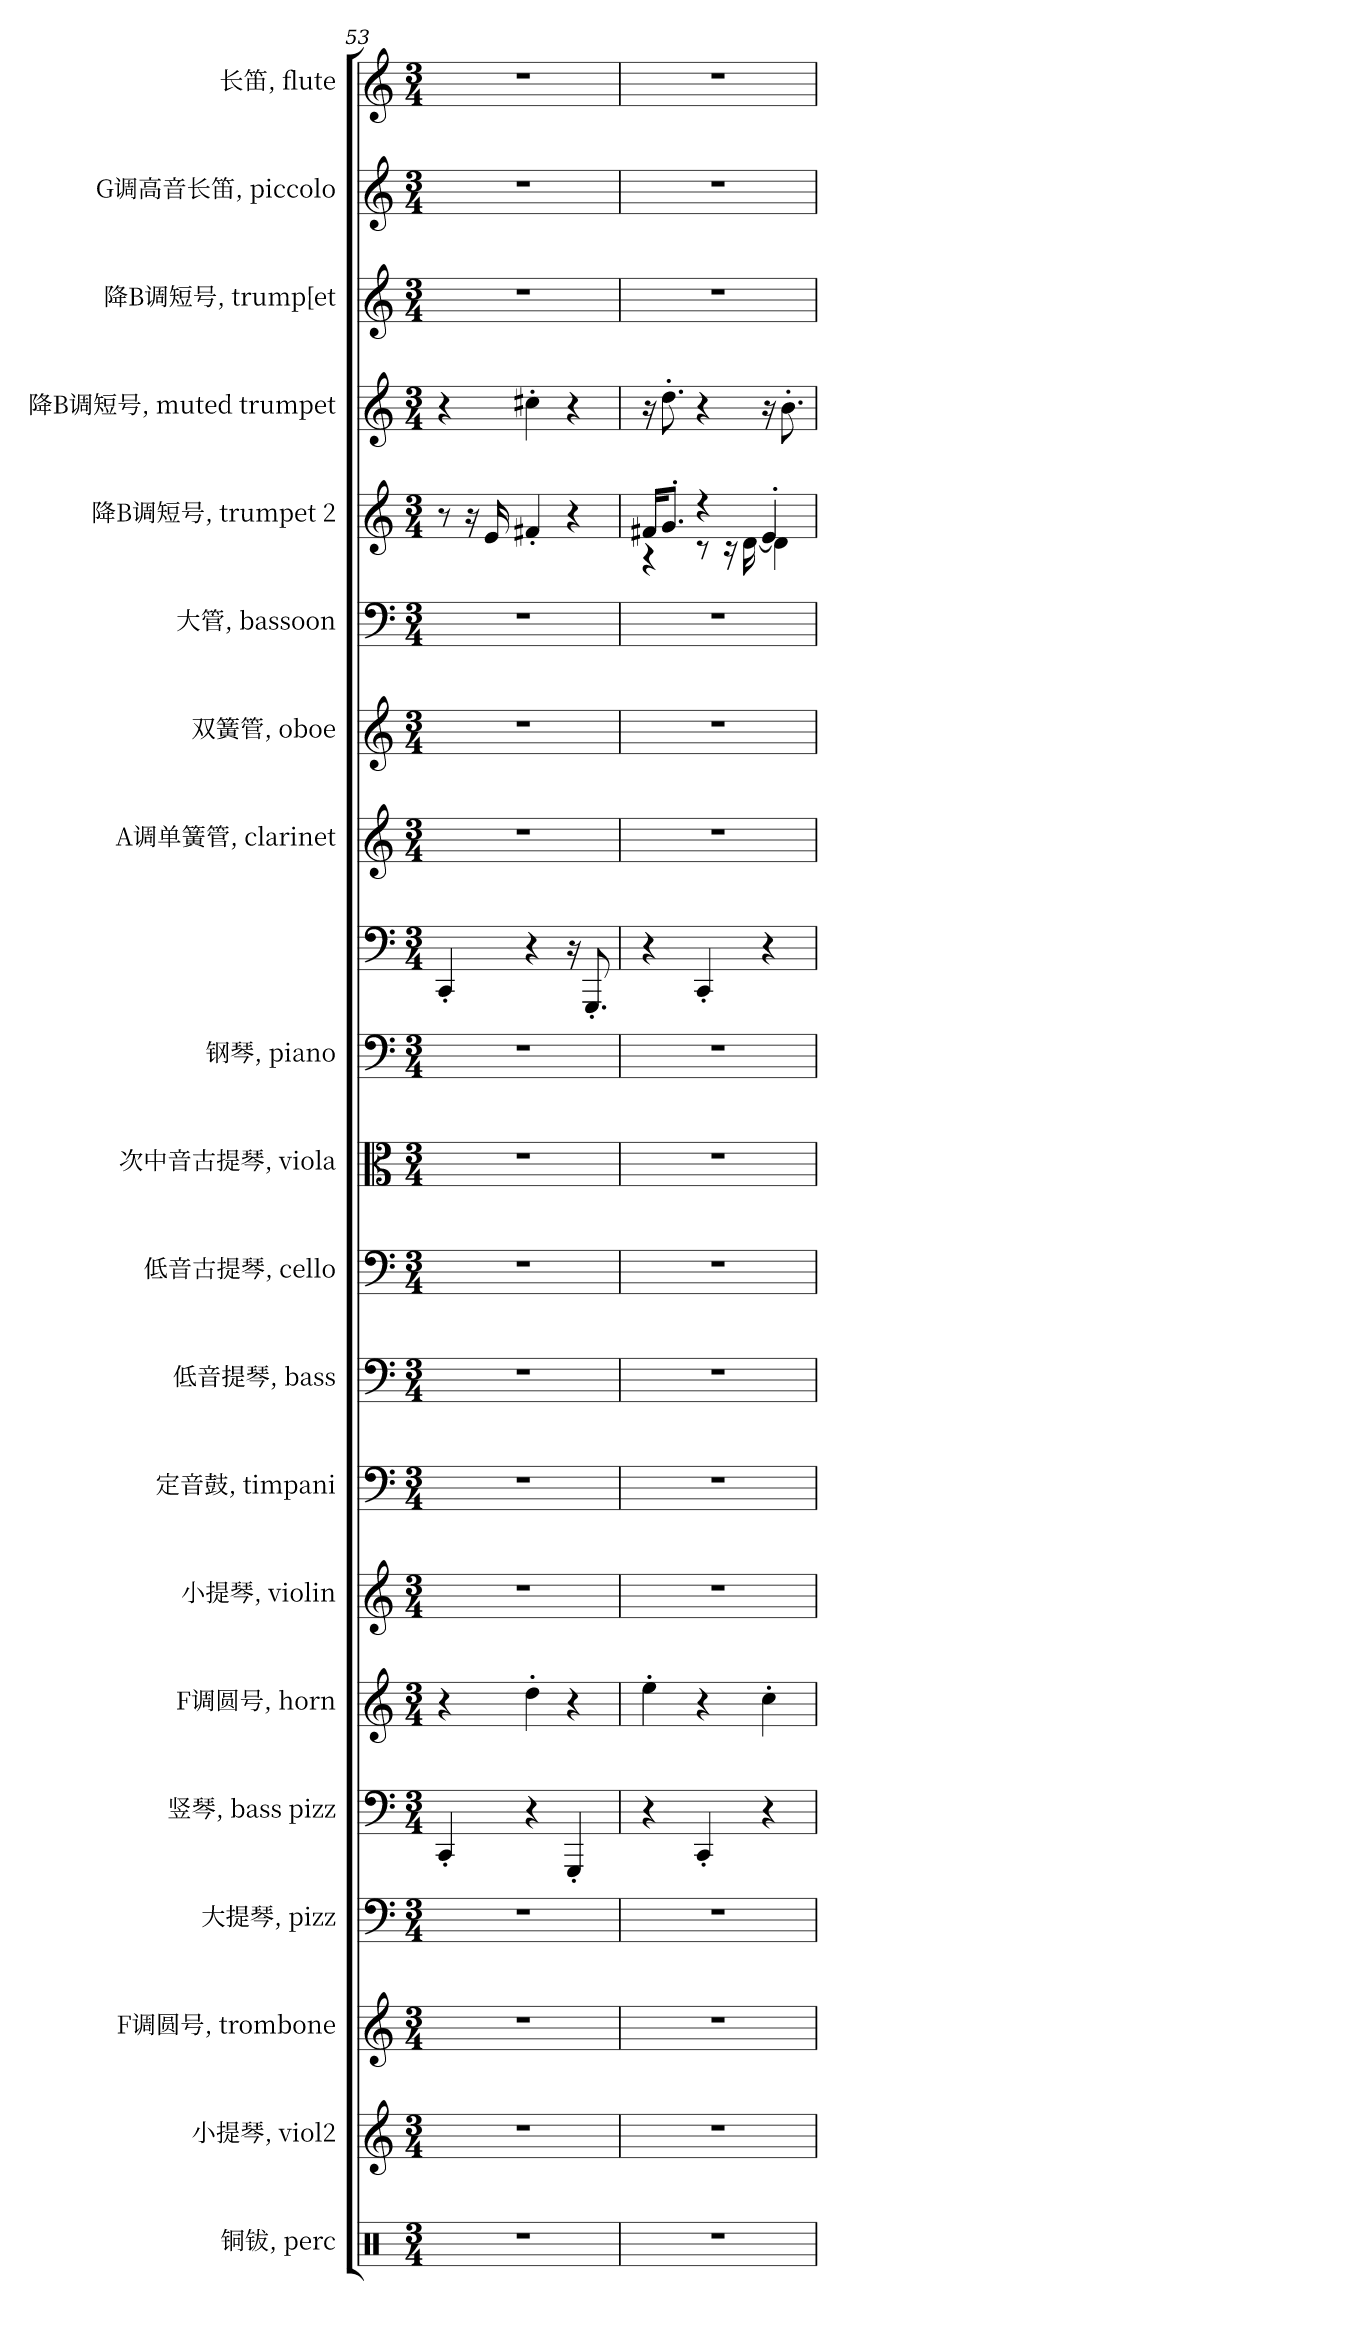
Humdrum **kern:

**kern	**kern	**kern	**kern	**kern	**kern	**kern	**kern	**kern	**kern	**kern	**kern	**kern	**kern	**kern	**kern	**kern	**kern	**kern	**kern	**kern
*part20	*part19	*part18	*part17	*part16	*part15	*part14	*part13	*part12	*part11	*part10	*part9	*part9	*part8	*part7	*part6	*part5	*part4	*part3	*part2	*part1
*staff21	*staff20	*staff19	*staff18	*staff17	*staff16	*staff15	*staff14	*staff13	*staff12	*staff11	*staff10	*staff9	*staff8	*staff7	*staff6	*staff5	*staff4	*staff3	*staff2	*staff1
*I"铜钹, perc	*I"小提琴, viol2	*I"F调圆号, trombone	*I"大提琴, pizz	*I"竖琴, bass pizz	*I"F调圆号, horn	*I"小提琴, violin	*I"定音鼓, timpani	*I"低音提琴, bass	*I"低音古提琴, cello	*I"次中音古提琴, viola	*I"钢琴, piano	*	*I"A调单簧管, clarinet	*I"双簧管, oboe	*I"大管, bassoon	*I"降B调短号, trumpet 2	*I"降B调短号, muted trumpet	*I"降B调短号, trump[et	*I"G调高音长笛, piccolo	*I"长笛, flute
*	*	*	*	*	*I'F Hn.	*I'Vln.	*I'Timp.	*	*	*	*I'Pno.	*	*I'A Cl.	*I'Ob.	*I'Bsn.	*	*	*	*	*I'Fl.
*clefX	*clefG2	*clefG2	*clefF4	*clefF4	*clefG2	*clefG2	*clefF4	*clefF4	*clefF4	*clefC3	*clefF4	*clefF4	*clefG2	*clefG2	*clefF4	*clefG2	*clefG2	*clefG2	*clefG2	*clefG2
*	*	*ITrd4c7	*	*	*ITrd4c7	*	*	*ITrd7c12	*	*	*	*	*ITrd2c3	*	*	*ITrd1c2	*ITrd1c2	*ITrd1c2	*ITrd-4c-7	*
*k[]	*k[]	*k[b-]	*k[]	*k[]	*k[b-]	*k[]	*k[]	*k[]	*k[]	*k[]	*k[]	*k[]	*k[f#c#g#]	*k[]	*k[]	*k[b-e-]	*k[b-e-]	*k[b-e-]	*k[f#]	*k[]
*M3/4	*M3/4	*M3/4	*M3/4	*M3/4	*M3/4	*M3/4	*M3/4	*M3/4	*M3/4	*M3/4	*M3/4	*M3/4	*M3/4	*M3/4	*M3/4	*M3/4	*M3/4	*M3/4	*M3/4	*M3/4
=53	=53	=53	=53	=53	=53	=53	=53	=53	=53	=53	=53	=53	=53	=53	=53	=53	=53	=53	=53	=53
2.r	2.r	2.r	2.r	4CC'/	4r	2.r	2.r	2.r	2.r	2.r	2.r	4CC'/	2.r	2.r	2.r	8r	4r	2.r	2.r	2.r
.	.	.	.	.	.	.	.	.	.	.	.	.	.	.	.	16r	.	.	.	.
.	.	.	.	.	.	.	.	.	.	.	.	.	.	.	.	16d/	.	.	.	.
.	.	.	.	4r	4g'\	.	.	.	.	.	.	4r	.	.	.	4en'/	4bn'\	.	.	.
.	.	.	.	4GGG'/	4r	.	.	.	.	.	.	16r	.	.	.	4r	4r	.	.	.
.	.	.	.	.	.	.	.	.	.	.	.	8.GGG'/	.	.	.	.	.	.	.	.
!!LO:PB:g=z
=54	=54	=54	=54	=54	=54	=54	=54	=54	=54	=54	=54	=54	=54	=54	=54	=54	=54	=54	=54	=54
*	*	*	*	*	*	*	*	*	*	*	*	*	*	*	*	*^	*	*	*	*
2.r	2.r	2.r	2.r	4r	4a'\	2.r	2.r	2.r	2.r	2.r	2.r	4r	2.r	2.r	2.r	16en/KL	4r	16r	2.r	2.r	2.r
.	.	.	.	.	.	.	.	.	.	.	.	.	.	.	.	8.f'/J	.	8.cc'\	.	.	.
.	.	.	.	4CC'/	4r	.	.	.	.	.	.	4CC'/	.	.	.	4r	8r	4r	.	.	.
.	.	.	.	.	.	.	.	.	.	.	.	.	.	.	.	.	16r	.	.	.	.
.	.	.	.	.	.	.	.	.	.	.	.	.	.	.	.	.	[16c\	.	.	.	.
.	.	.	.	4r	4f'\	.	.	.	.	.	.	4r	.	.	.	4d'/	4c\]	16r	.	.	.
.	.	.	.	.	.	.	.	.	.	.	.	.	.	.	.	.	.	8.a'\	.	.	.
*	*	*	*	*	*	*	*	*	*	*	*	*	*	*	*	*v	*v	*	*	*	*
=	=	=	=	=	=	=	=	=	=	=	=	=	=	=	=	=	=	=	=	=
*-	*-	*-	*-	*-	*-	*-	*-	*-	*-	*-	*-	*-	*-	*-	*-	*-	*-	*-	*-	*-
